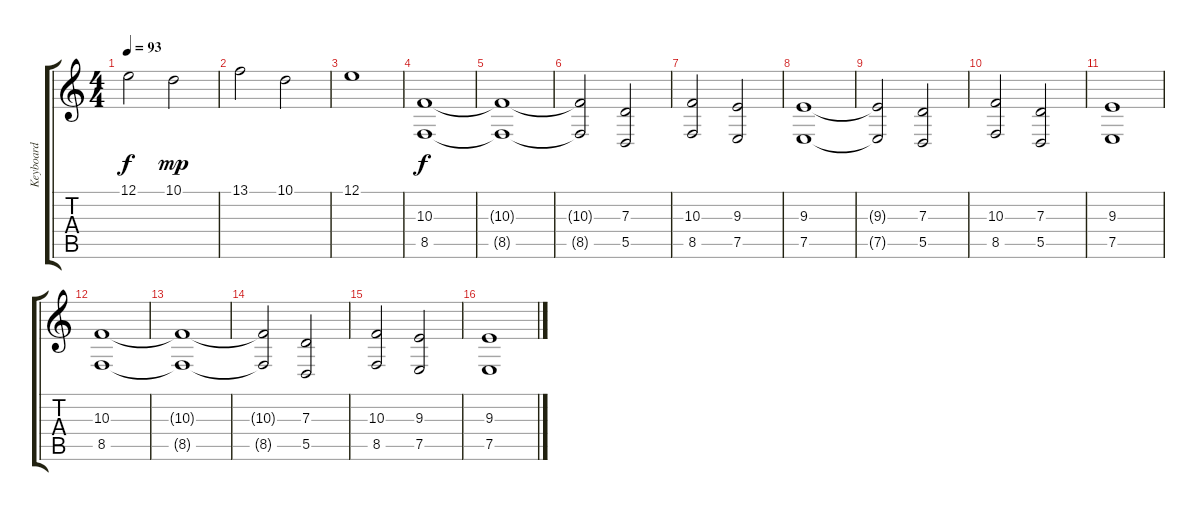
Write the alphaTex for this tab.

\track ("Keyboard" "Keyboard") {instrument pad4choir}
\staff {score tabs}
\tuning (E4 B3 G3 D3 A2 D2) {hide}
\ts (4 4)
\tempo 93
\clef g2
\ks c
12.1{t}.2{dy f} 10.1.2{dy mp} |
13.1.2 10.1.2 |
12.1.1 |
(10.3 8.5).1{dy f} |
(10.3{t} 8.5{t}).1 |
(10.3{t} 8.5{t}).2 (7.3 5.5).2 |
(10.3 8.5).2 (9.3 7.5).2 |
(9.3 7.5).1 |
(9.3{t} 7.5{t}).2 (7.3 5.5).2 |
(10.3 8.5).2 (7.3 5.5).2 |
(9.3 7.5).1 |
(10.3 8.5).1 |
(10.3{t} 8.5{t}).1 |
(10.3{t} 8.5{t}).2 (7.3 5.5).2 |
(10.3 8.5).2 (9.3 7.5).2 |
(9.3 7.5).1
